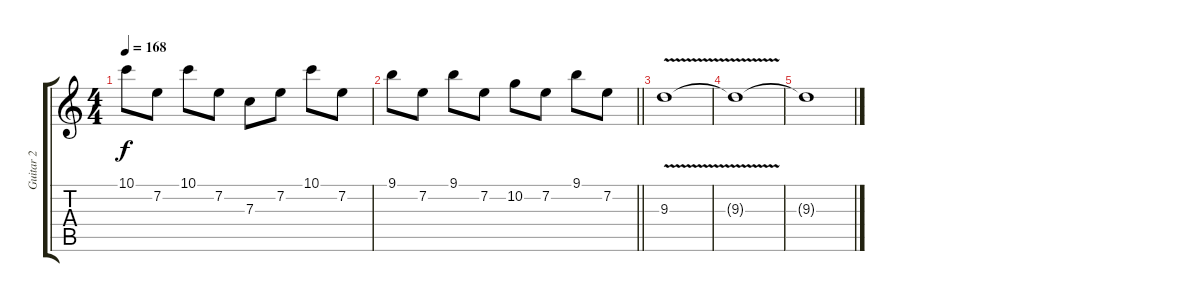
\track ("Guitar 2" "Guitar 2") {instrument distortionguitar}
\staff {score tabs}
\tuning (D4 A3 F3 C3 G2 D2) {hide}
\ts (4 4)
\tempo 168
\clef g2
\ks c
10.1.8{dy f} 7.2.8 10.1.8 7.2.8 7.3.8 7.2.8 10.1.8 7.2.8 |
\barLineRight lightlight
9.1.8 7.2.8 9.1.8 7.2.8 10.2.8 7.2.8 9.1.8 7.2.8 |
9.3{v}.1{volume 0} |
9.3{t}.1 |
9.3{t}.1
